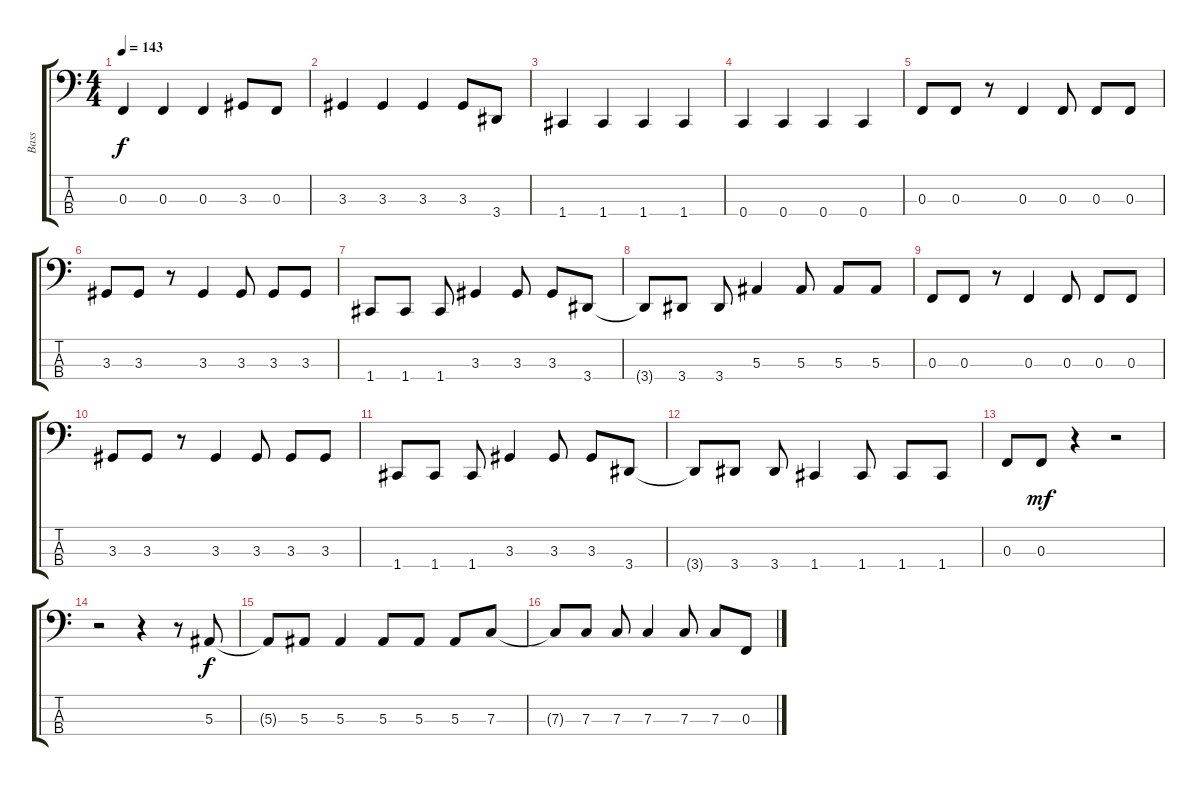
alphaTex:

\track ("Bass" "Bass") {instrument electricbassfinger}
\staff {score tabs}
\tuning (Eb2 Bb1 F1 C1) {hide}
\ts (4 4)
\tempo 143
\clef f4
\ks c
0.3.4{dy f} 0.3.4 0.3.4 3.3.8 0.3.8 |
3.3.4 3.3.4 3.3.4 3.3.8 3.4.8 |
1.4.4 1.4.4 1.4.4 1.4.4 |
0.4.4 0.4.4 0.4.4 0.4.4 |
0.3.8 0.3.8 r.8 0.3.4 0.3.8 0.3.8 0.3.8 |
3.3.8 3.3.8 r.8 3.3.4 3.3.8 3.3.8 3.3.8 |
1.4.8 1.4.8 1.4.8 3.3.4 3.3.8 3.3.8 3.4.8 |
3.4{t}.8 3.4.8 3.4.8 5.3.4 5.3.8 5.3.8 5.3.8 |
0.3.8 0.3.8 r.8 0.3.4 0.3.8 0.3.8 0.3.8 |
3.3.8 3.3.8 r.8 3.3.4 3.3.8 3.3.8 3.3.8 |
1.4.8 1.4.8 1.4.8 3.3.4 3.3.8 3.3.8 3.4.8 |
3.4{t}.8 3.4.8 3.4.8 1.4.4 1.4.8 1.4.8 1.4.8 |
0.3.8 0.3.8{dy mf} r.4 r.2 |
r.2 r.4 r.8 5.3.8{dy f} |
5.3{t}.8 5.3.8 5.3.4 5.3.8 5.3.8 5.3.8 7.3.8 |
7.3{t}.8 7.3.8 7.3.8 7.3.4 7.3.8 7.3.8 0.3.8
